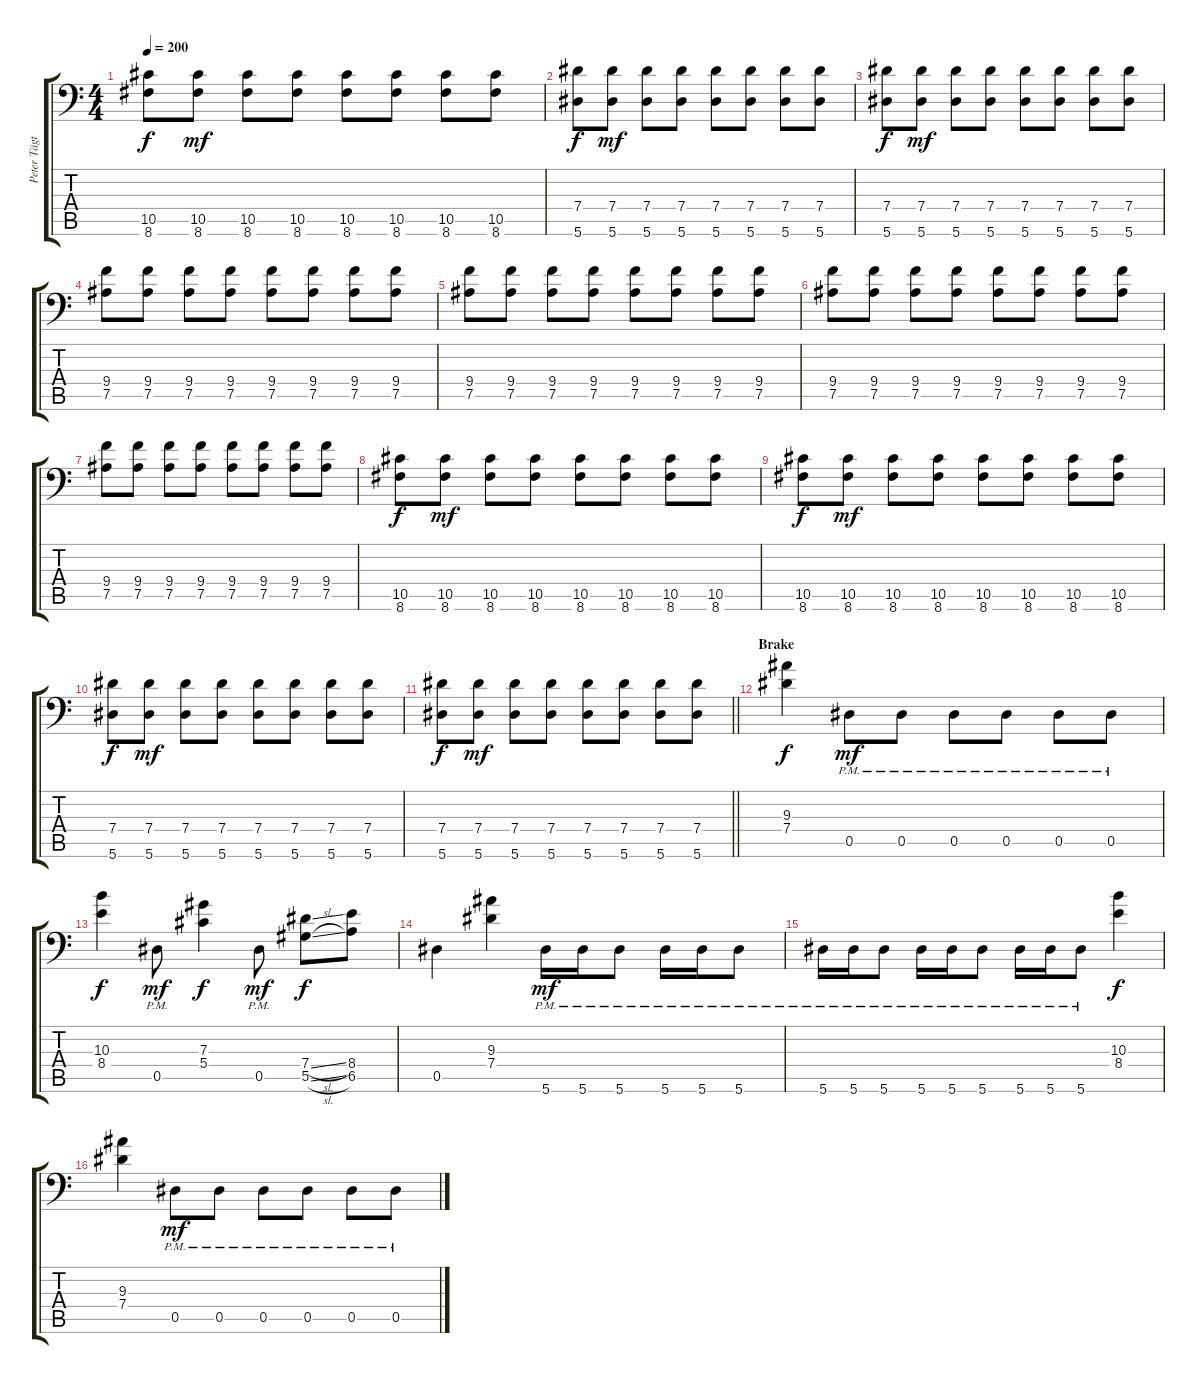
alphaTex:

\track ("Peter Tägtgren " "Peter Tägt") {instrument distortionguitar}
\staff {score tabs}
\tuning (Bb3 F3 Db3 Ab2 Eb2 Bb1) {hide}
\ts (4 4)
\tempo 200
\clef f4
\ks c
(10.5 8.6).8{dy f} (10.5 8.6).8{dy mf} (10.5 8.6).8 (10.5 8.6).8 (10.5 8.6).8 (10.5 8.6).8 (10.5 8.6).8 (10.5 8.6).8 |
(7.4 5.6).8{dy f} (7.4 5.6).8{dy mf} (7.4 5.6).8 (7.4 5.6).8 (7.4 5.6).8 (7.4 5.6).8 (7.4 5.6).8 (7.4 5.6).8 |
(7.4 5.6).8{dy f} (7.4 5.6).8{dy mf} (7.4 5.6).8 (7.4 5.6).8 (7.4 5.6).8 (7.4 5.6).8 (7.4 5.6).8 (7.4 5.6).8 |
(9.4 7.5).8 (9.4 7.5).8 (9.4 7.5).8 (9.4 7.5).8 (9.4 7.5).8 (9.4 7.5).8 (9.4 7.5).8 (9.4 7.5).8 |
(9.4 7.5).8 (9.4 7.5).8 (9.4 7.5).8 (9.4 7.5).8 (9.4 7.5).8 (9.4 7.5).8 (9.4 7.5).8 (9.4 7.5).8 |
(9.4 7.5).8 (9.4 7.5).8 (9.4 7.5).8 (9.4 7.5).8 (9.4 7.5).8 (9.4 7.5).8 (9.4 7.5).8 (9.4 7.5).8 |
(9.4 7.5).8 (9.4 7.5).8 (9.4 7.5).8 (9.4 7.5).8 (9.4 7.5).8 (9.4 7.5).8 (9.4 7.5).8 (9.4 7.5).8 |
(10.5 8.6).8{dy f} (10.5 8.6).8{dy mf} (10.5 8.6).8 (10.5 8.6).8 (10.5 8.6).8 (10.5 8.6).8 (10.5 8.6).8 (10.5 8.6).8 |
(10.5 8.6).8{dy f} (10.5 8.6).8{dy mf} (10.5 8.6).8 (10.5 8.6).8 (10.5 8.6).8 (10.5 8.6).8 (10.5 8.6).8 (10.5 8.6).8 |
(7.4 5.6).8{dy f} (7.4 5.6).8{dy mf} (7.4 5.6).8 (7.4 5.6).8 (7.4 5.6).8 (7.4 5.6).8 (7.4 5.6).8 (7.4 5.6).8 |
\barLineRight lightlight
(7.4 5.6).8{dy f} (7.4 5.6).8{dy mf} (7.4 5.6).8 (7.4 5.6).8 (7.4 5.6).8 (7.4 5.6).8 (7.4 5.6).8 (7.4 5.6).8 |
\section ("" "Brake")
(9.3 7.4).4{dy f} 0.5{pm}.8{dy mf} 0.5{pm}.8 0.5{pm}.8 0.5{pm}.8 0.5{pm}.8 0.5{pm}.8 |
(10.3 8.4).4{dy f} 0.5{pm}.8{dy mf} (7.3 5.4).4{dy f} 0.5{pm}.8{dy mf} (7.4{sl} 5.5{sl}).8{dy f} (8.4 6.5).8 |
0.5.4 (9.3 7.4).4 5.6{pm}.16{dy mf} 5.6{pm}.16 5.6{pm}.8 5.6{pm}.16 5.6{pm}.16 5.6{pm}.8 |
5.6{pm}.16 5.6{pm}.16 5.6{pm}.8 5.6{pm}.16 5.6{pm}.16 5.6{pm}.8 5.6{pm}.16 5.6{pm}.16 5.6{pm}.8 (10.3 8.4).4{dy f} |
(9.3 7.4).4 0.5{pm}.8{dy mf} 0.5{pm}.8 0.5{pm}.8 0.5{pm}.8 0.5{pm}.8 0.5{pm}.8
